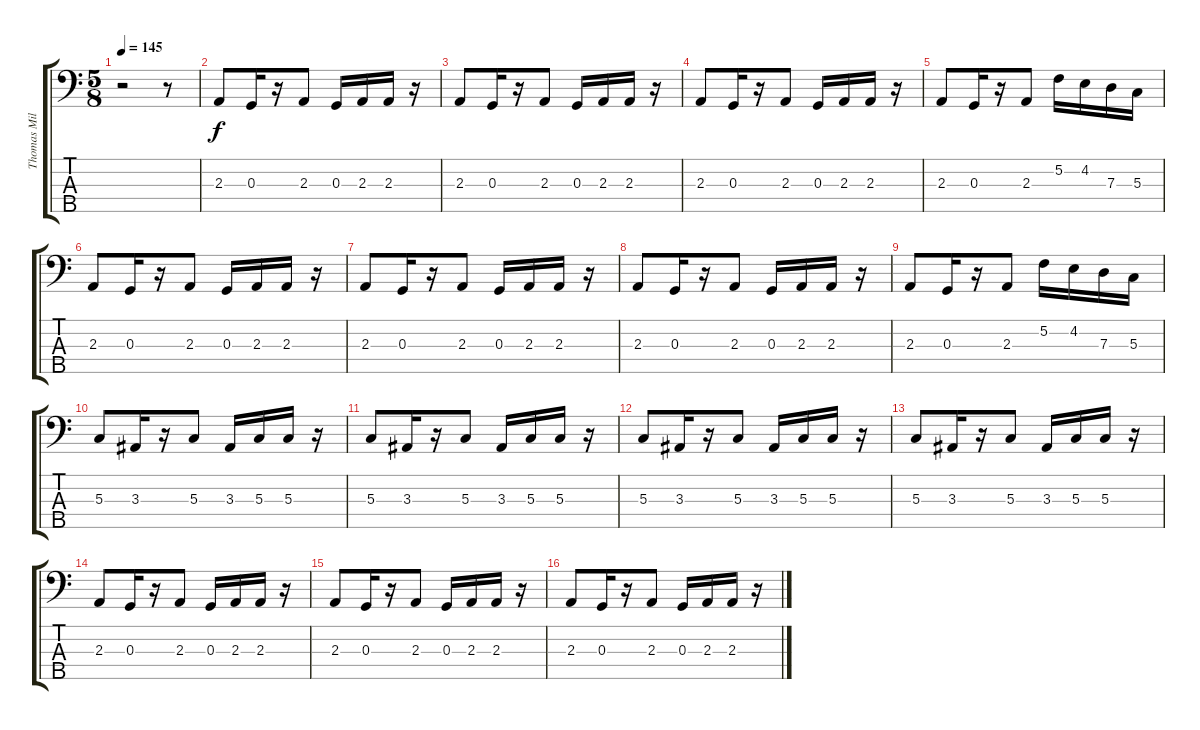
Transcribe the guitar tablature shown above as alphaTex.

\track ("Thomas Miller" "Thomas Mil") {instrument electricbassfinger}
\staff {score tabs}
\tuning (F2 C2 G1 D1 A0) {hide}
\ts (5 8)
\tempo 145
\clef f4
\ks c
r.2{dy f} r.8 |
2.3.8 0.3.16 r.16 2.3.8 0.3.16 2.3.16 2.3.16 r.16 |
2.3.8 0.3.16 r.16 2.3.8 0.3.16 2.3.16 2.3.16 r.16 |
2.3.8 0.3.16 r.16 2.3.8 0.3.16 2.3.16 2.3.16 r.16 |
2.3.8 0.3.16 r.16 2.3.8 5.2.16 4.2.16 7.3.16 5.3.16 |
2.3.8 0.3.16 r.16 2.3.8 0.3.16 2.3.16 2.3.16 r.16 |
2.3.8 0.3.16 r.16 2.3.8 0.3.16 2.3.16 2.3.16 r.16 |
2.3.8 0.3.16 r.16 2.3.8 0.3.16 2.3.16 2.3.16 r.16 |
2.3.8 0.3.16 r.16 2.3.8 5.2.16 4.2.16 7.3.16 5.3.16 |
5.3.8 3.3.16 r.16 5.3.8 3.3.16 5.3.16 5.3.16 r.16 |
5.3.8 3.3.16 r.16 5.3.8 3.3.16 5.3.16 5.3.16 r.16 |
5.3.8 3.3.16 r.16 5.3.8 3.3.16 5.3.16 5.3.16 r.16 |
5.3.8 3.3.16 r.16 5.3.8 3.3.16 5.3.16 5.3.16 r.16 |
2.3.8 0.3.16 r.16 2.3.8 0.3.16 2.3.16 2.3.16 r.16 |
2.3.8 0.3.16 r.16 2.3.8 0.3.16 2.3.16 2.3.16 r.16 |
2.3.8 0.3.16 r.16 2.3.8 0.3.16 2.3.16 2.3.16 r.16
